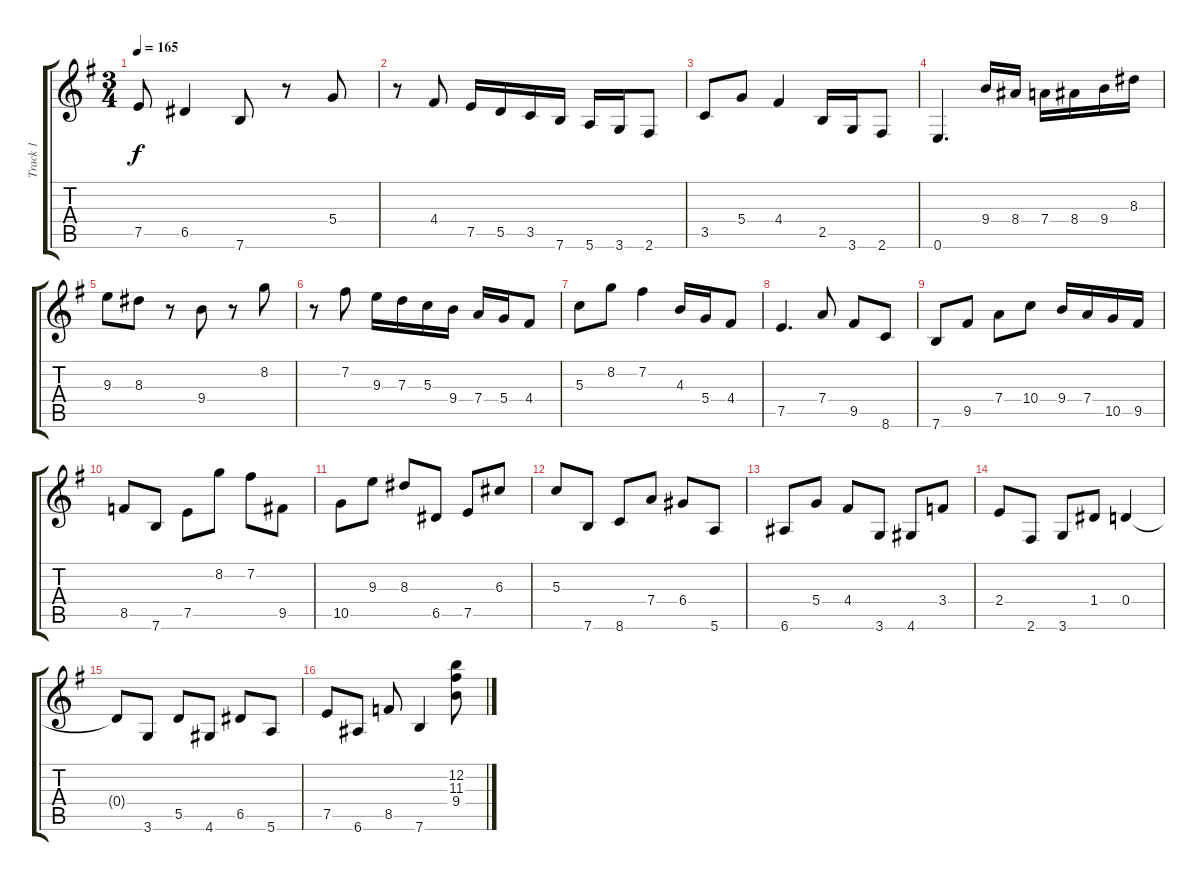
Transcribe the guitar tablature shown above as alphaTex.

\track ("Track 1" "Track 1") {instrument electricguitarjazz}
\staff {score tabs}
\tuning (E4 B3 G3 D3 A2 E2) {hide}
\ts (3 4)
\tempo 165
\clef g2
\ks g
7.5.8{dy f} 6.5.4 7.6.8 r.8 5.4.8 |
r.8 4.4.8 7.5.16 5.5.16 3.5.16 7.6.16 5.6.16 3.6.16 2.6.8 |
3.5.8 5.4.8 4.4.4 2.5.16 3.6.16 2.6.8 |
0.6.4{d} 9.4.16 8.4.16 7.4.16 8.4.16 9.4.16 8.3.16 |
9.3.8 8.3.8 r.8 9.4.8 r.8 8.2.8 |
r.8 7.2.8 9.3.16 7.3.16 5.3.16 9.4.16 7.4.16 5.4.16 4.4.8 |
5.3.8 8.2.8 7.2.4 4.3.16 5.4.16 4.4.8 |
7.5.4{d} 7.4.8 9.5.8 8.6.8 |
7.6.8 9.5.8 7.4.8 10.4.8 9.4.16 7.4.16 10.5.16 9.5.16 |
8.5.8 7.6.8 7.5.8 8.2.8 7.2.8 9.5.8 |
10.5.8 9.3.8 8.3.8 6.5.8 7.5.8 6.3.8 |
5.3.8 7.6.8 8.6.8 7.4.8 6.4.8 5.6.8 |
6.6.8 5.4.8 4.4.8 3.6.8 4.6.8 3.4.8 |
2.4.8 2.6.8 3.6.8 1.4.8 0.4.4 |
0.4{t}.8 3.6.8 5.5.8 4.6.8 6.5.8 5.6.8 |
7.5.8 6.6.8 8.5.8 7.6.4 (12.2 11.3 9.4).8
